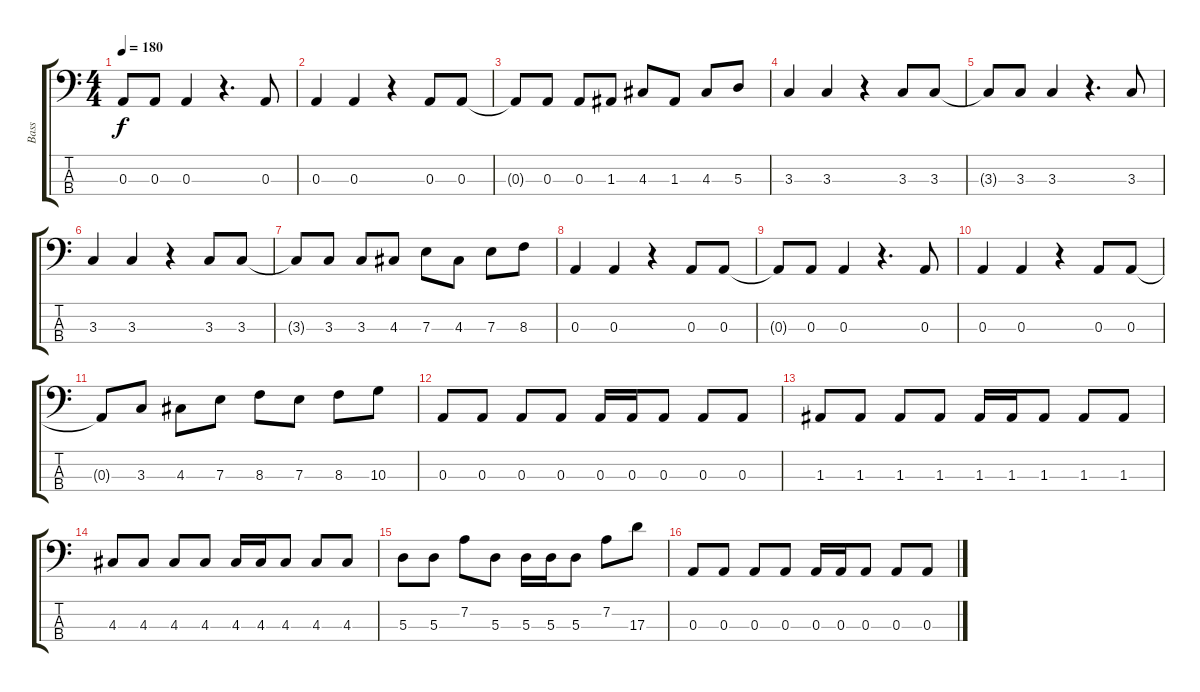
\track ("Bass" "Bass") {instrument electricbassfinger}
\staff {score tabs}
\tuning (G2 D2 A1 E1) {hide}
\ts (4 4)
\tempo 180
\clef f4
\ks c
0.3{t}.8{dy f} 0.3.8 0.3.4 r.4{d} 0.3.8 |
0.3.4 0.3.4 r.4 0.3.8 0.3.8 |
0.3{t}.8 0.3.8 0.3.8 1.3.8 4.3.8 1.3.8 4.3.8 5.3.8 |
3.3.4 3.3.4 r.4 3.3.8 3.3.8 |
3.3{t}.8 3.3.8 3.3.4 r.4{d} 3.3.8 |
3.3.4 3.3.4 r.4 3.3.8 3.3.8 |
3.3{t}.8 3.3.8 3.3.8 4.3.8 7.3.8 4.3.8 7.3.8 8.3.8 |
0.3.4 0.3.4 r.4 0.3.8 0.3.8 |
0.3{t}.8 0.3.8 0.3.4 r.4{d} 0.3.8 |
0.3.4 0.3.4 r.4 0.3.8 0.3.8 |
0.3{t}.8 3.3.8 4.3.8 7.3.8 8.3.8 7.3.8 8.3.8 10.3.8 |
0.3.8 0.3.8 0.3.8 0.3.8 0.3.16 0.3.16 0.3.8 0.3.8 0.3.8 |
1.3.8 1.3.8 1.3.8 1.3.8 1.3.16 1.3.16 1.3.8 1.3.8 1.3.8 |
4.3.8 4.3.8 4.3.8 4.3.8 4.3.16 4.3.16 4.3.8 4.3.8 4.3.8 |
5.3.8 5.3.8 7.2.8 5.3.8 5.3.16 5.3.16 5.3.8 7.2.8 17.3.8 |
0.3.8 0.3.8 0.3.8 0.3.8 0.3.16 0.3.16 0.3.8 0.3.8 0.3.8
